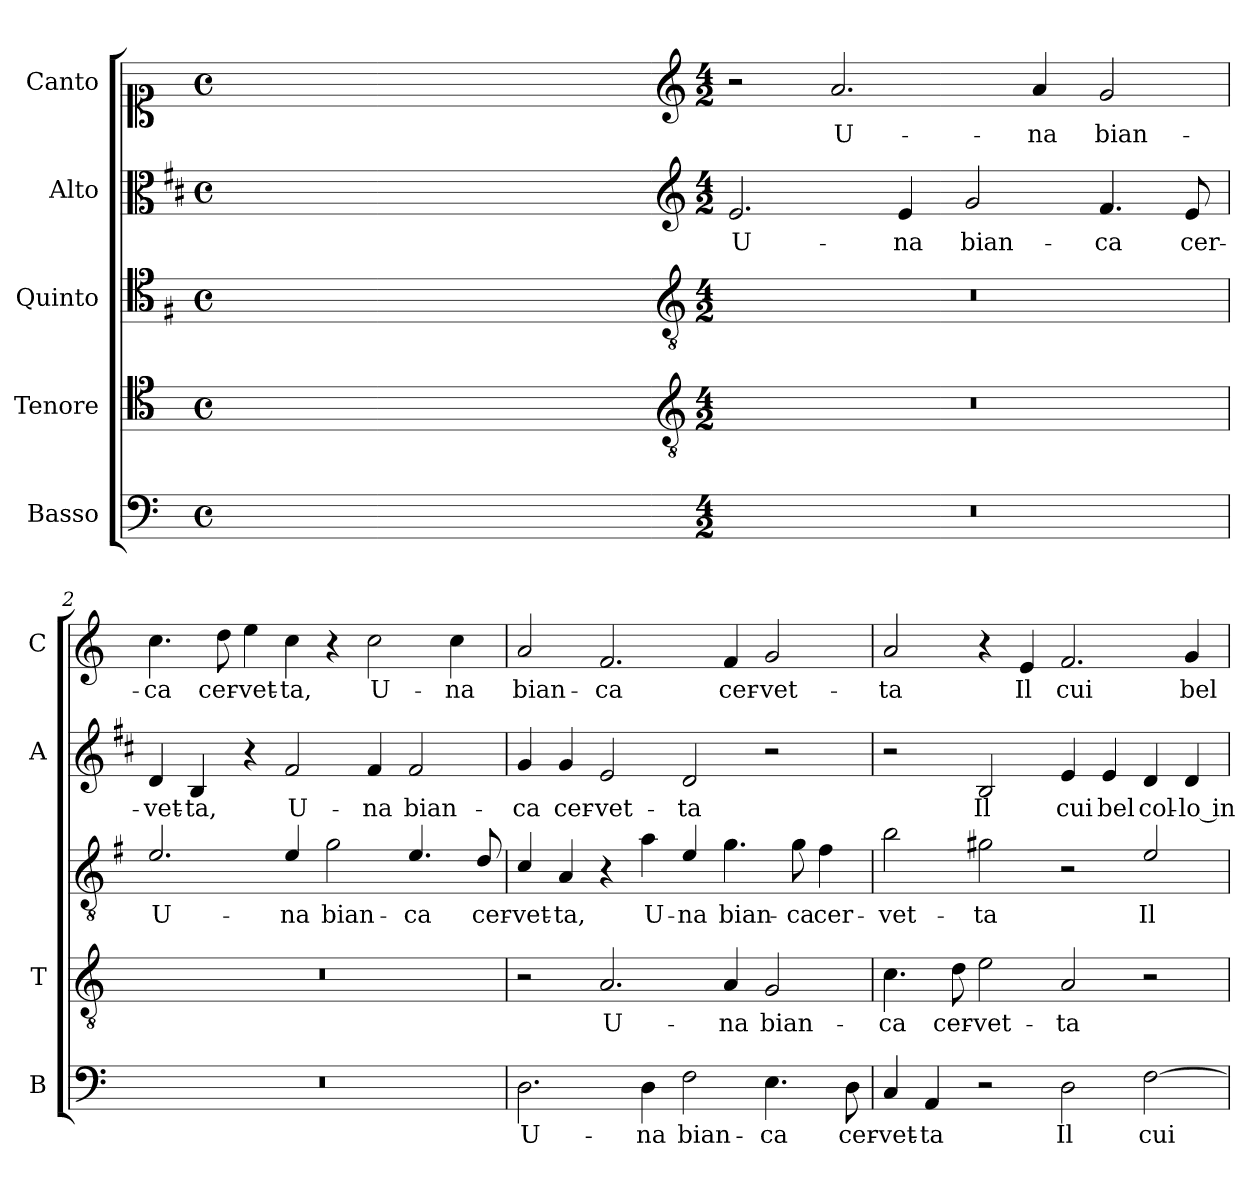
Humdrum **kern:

**kern	**text	**kern	**text	**kern	**text	**kern	**text	**kern	**text
*part5	*part5	*part4	*part4	*part3	*part3	*part2	*part2	*part1	*part1
*staff5	*staff5	*staff4	*staff4	*staff3	*staff3	*staff2	*staff2	*staff1	*staff1
*I"Basso	*	*I"Tenore	*	*I"Quinto	*	*I"Alto	*	*I"Canto	*
*I'B	*	*I'T	*	*	*	*I'A	*	*I'C	*
*clefF4	*	*clefC4	*	*clefC4	*	*clefC3	*	*clefC1	*
*	*	*	*	*ITrd4c7	*	*ITrd1c2	*	*	*
*k[]	*	*k[]	*	*k[]	*	*k[]	*	*k[]	*
*C:	*	*C:	*	*C:	*	*C:	*	*C:	*
*M4/4	*	*M4/4	*	*M4/4	*	*M4/4	*	*M4/4	*
*met(c)	*	*met(c)	*	*met(c)	*	*met(c)	*	*met(c)	*
=	=	=	=	=	=	=	=	=	=
1ryy	.	1ryy	.	1ryy	.	1ryy	.	1ryy	.
=1X-	=1X-	=1X-	=1X-	=1X-	=1X-	=1X-	=1X-	=1X-	=1X-
4ryy	.	4ryy	.	4ryy	.	4ryy	.	4ryy	.
4ryy	.	4ryy	.	4ryy	.	4ryy	.	4ryy	.
4ryy	.	4ryy	.	4ryy	.	4ryy	.	4ryy	.
4ryy	.	4ryy	.	4ryy	.	4ryy	.	4ryy	.
=1-	=1-	=1-	=1-	=1-	=1-	=1-	=1-	=1-	=1-
*	*	*clefGv2	*	*clefGv2	*	*clefG2	*	*clefG2	*
*M4/2	*	*M4/2	*	*M4/2	*	*M4/2	*	*M4/2	*
!	!	!	!	!	!	!	!LO:LY:b	!	!
0r	.	0r	.	0r	.	2.d/	U-	2r	.
!	!	!	!	!	!	!	!	!	!LO:LY:b
.	.	.	.	.	.	.	.	2.a/	U-
!	!	!	!	!	!	!	!LO:LY:b	!	!
.	.	.	.	.	.	4d/	-na	.	.
!	!	!	!	!	!	!	!LO:LY:b	!	!
.	.	.	.	.	.	2f/	bian-	.	.
!	!	!	!	!	!	!	!	!	!LO:LY:b
.	.	.	.	.	.	.	.	4a/	-na
!	!	!	!	!	!	!	!LO:LY:b	!	!LO:LY:b
.	.	.	.	.	.	4.e/	-ca	2g/	bian-
!	!	!	!	!	!	!	!LO:LY:b	!	!
.	.	.	.	.	.	8d/	cer-	.	.
=2	=2	=2	=2	=2	=2	=2	=2	=2	=2
!	!	!	!	!	!LO:LY:b	!	!LO:LY:b	!	!LO:LY:b
0r	.	0r	.	2.A/	U-	4c/	-vet-	4.cc\	-ca
!	!	!	!	!	!	!	!LO:LY:b	!	!
.	.	.	.	.	.	4A/	-ta,	.	.
!	!	!	!	!	!	!	!	!	!LO:LY:b
.	.	.	.	.	.	.	.	8dd\	cer-
!	!	!	!	!	!	!	!	!	!LO:LY:b
.	.	.	.	.	.	4r	.	4ee\	-vet-
!	!	!	!	!	!LO:LY:b	!	!LO:LY:b	!	!LO:LY:b
.	.	.	.	4A/	-na	2e/	U-	4cc\	-ta,
!	!	!	!	!	!LO:LY:b	!	!	!	!
.	.	.	.	2c\	bian-	.	.	4r	.
!	!	!	!	!	!	!	!LO:LY:b	!	!LO:LY:b
.	.	.	.	.	.	4e/	-na	2cc\	U-
!	!	!	!	!	!LO:LY:b	!	!LO:LY:b	!	!
.	.	.	.	4.A/	-ca	2e/	bian-	.	.
!	!	!	!	!	!	!	!	!	!LO:LY:b
.	.	.	.	.	.	.	.	4cc\	-na
!	!	!	!	!	!LO:LY:b	!	!	!	!
.	.	.	.	8G/	cer-	.	.	.	.
=3	=3	=3	=3	=3	=3	=3	=3	=3	=3
!	!LO:LY:b	!	!	!	!LO:LY:b	!	!LO:LY:b	!	!LO:LY:b
2.D\	U-	2r	.	4F/	-vet-	4f/	-ca	2a/	bian-
!	!	!	!	!	!LO:LY:b	!	!LO:LY:b	!	!
.	.	.	.	4D/	-ta,	4f/	cer-	.	.
!	!	!	!LO:LY:b	!	!	!	!LO:LY:b	!	!LO:LY:b
.	.	2.A/	U-	4r	.	2d/	-vet-	2.f/	-ca
!	!LO:LY:b	!	!	!	!LO:LY:b	!	!	!	!
4D\	-na	.	.	4d\	U-	.	.	.	.
!	!LO:LY:b	!	!	!	!LO:LY:b	!	!LO:LY:b	!	!
2F\	bian-	.	.	4A/	-na	2c/	-ta	.	.
!	!	!	!LO:LY:b	!	!LO:LY:b	!	!	!	!LO:LY:b
.	.	4A/	-na	4.c\	bian-	.	.	4f/	cer-
!	!LO:LY:b	!	!LO:LY:b	!	!	!	!	!	!LO:LY:b
4.E\	-ca	2G/	bian-	.	.	2r	.	2g/	-vet-
!	!	!	!	!	!LO:LY:b	!	!	!	!
.	.	.	.	8c\	-ca	.	.	.	.
!	!	!	!	!	!LO:LY:b	!	!	!	!
.	.	.	.	4B\	cer-	.	.	.	.
!	!LO:LY:b	!	!	!	!	!	!	!	!
8D\	cer-	.	.	.	.	.	.	.	.
!!LO:LB:g=z
=4	=4	=4	=4	=4	=4	=4	=4	=4	=4
!	!LO:LY:b	!	!LO:LY:b	!	!LO:LY:b	!	!	!	!LO:LY:b
4C/	-vet-	4.c\	-ca	2e\	-vet-	2r	.	2a/	-ta
!	!LO:LY:b	!	!	!	!	!	!	!	!
4AA/	-ta	.	.	.	.	.	.	.	.
!	!	!	!LO:LY:b	!	!	!	!	!	!
.	.	8d\	cer-	.	.	.	.	.	.
!	!	!	!LO:LY:b	!	!LO:LY:b	!	!LO:LY:b	!	!
2r	.	2e\	-vet-	2c#X\	-ta	2A/	Il	4r	.
!	!	!	!	!	!	!	!	!	!LO:LY:b
.	.	.	.	.	.	.	.	4e/	Il
!	!LO:LY:b	!	!LO:LY:b	!	!	!	!LO:LY:b	!	!LO:LY:b
2D\	Il	2A/	-ta	2r	.	4d/	cui	2.f/	cui
!	!	!	!	!	!	!	!LO:LY:b	!	!
.	.	.	.	.	.	4d/	bel	.	.
!	!LO:LY:b	!	!	!	!LO:LY:b	!	!LO:LY:b	!	!
[2F\	cui	2r	.	2A/	Il	4c/	col-	.	.
!	!	!	!	!	!	!	!LO:LY:b	!	!LO:LY:b
.	.	.	.	.	.	4c/	-lo in-	4g/	bel
=	=	=	=	=	=	=	=	=	=
*-	*-	*-	*-	*-	*-	*-	*-	*-	*-
